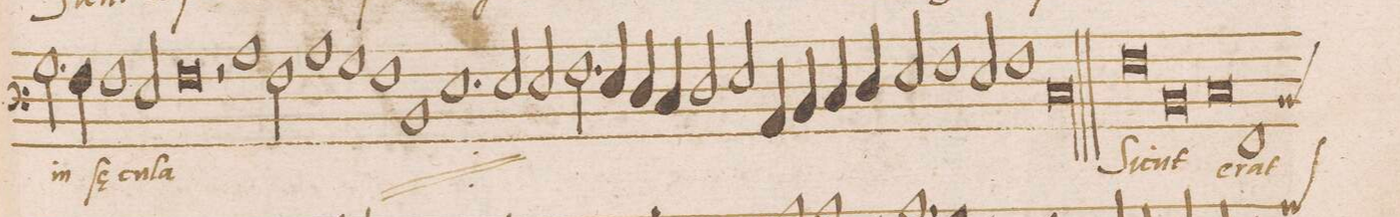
**kern	**text
*I"BASVS	*
*clefF3	*
*k[]	*
*met(C|)	*
*M2/1	*
2.B\	in
4A\	ſae-
1A	-cu-
=91	=91
2G/	-la
0A	.
=92	=92
2r	.
1c	A-
=93	=93
2A\	-bra-
1c	-hae
=94	=94
1B	et
1A	se-
=95	=95
1D	-mi-
1.G	-ni
=96	=96
2G/	in
2G/	sae-
2.A\	.
=97	=97
4G/	.
4F/	.
4E/	.
2F/	-cu-
2G/	-la
*	*Xij
=98	=98
4C/	.
4D/	.
4E/	.
4F/	.
2G/	.
1A	.
=99	=99
2G/	.
1A	.
=100	=100
0E	.
=101||	=101||
*yyM2/1	*
0A	Si-
=102	=102
0D	-cut
=103	=103
0E	e-
=104	=104
*custos:BB	*
1AA	-rat
*-	*-
